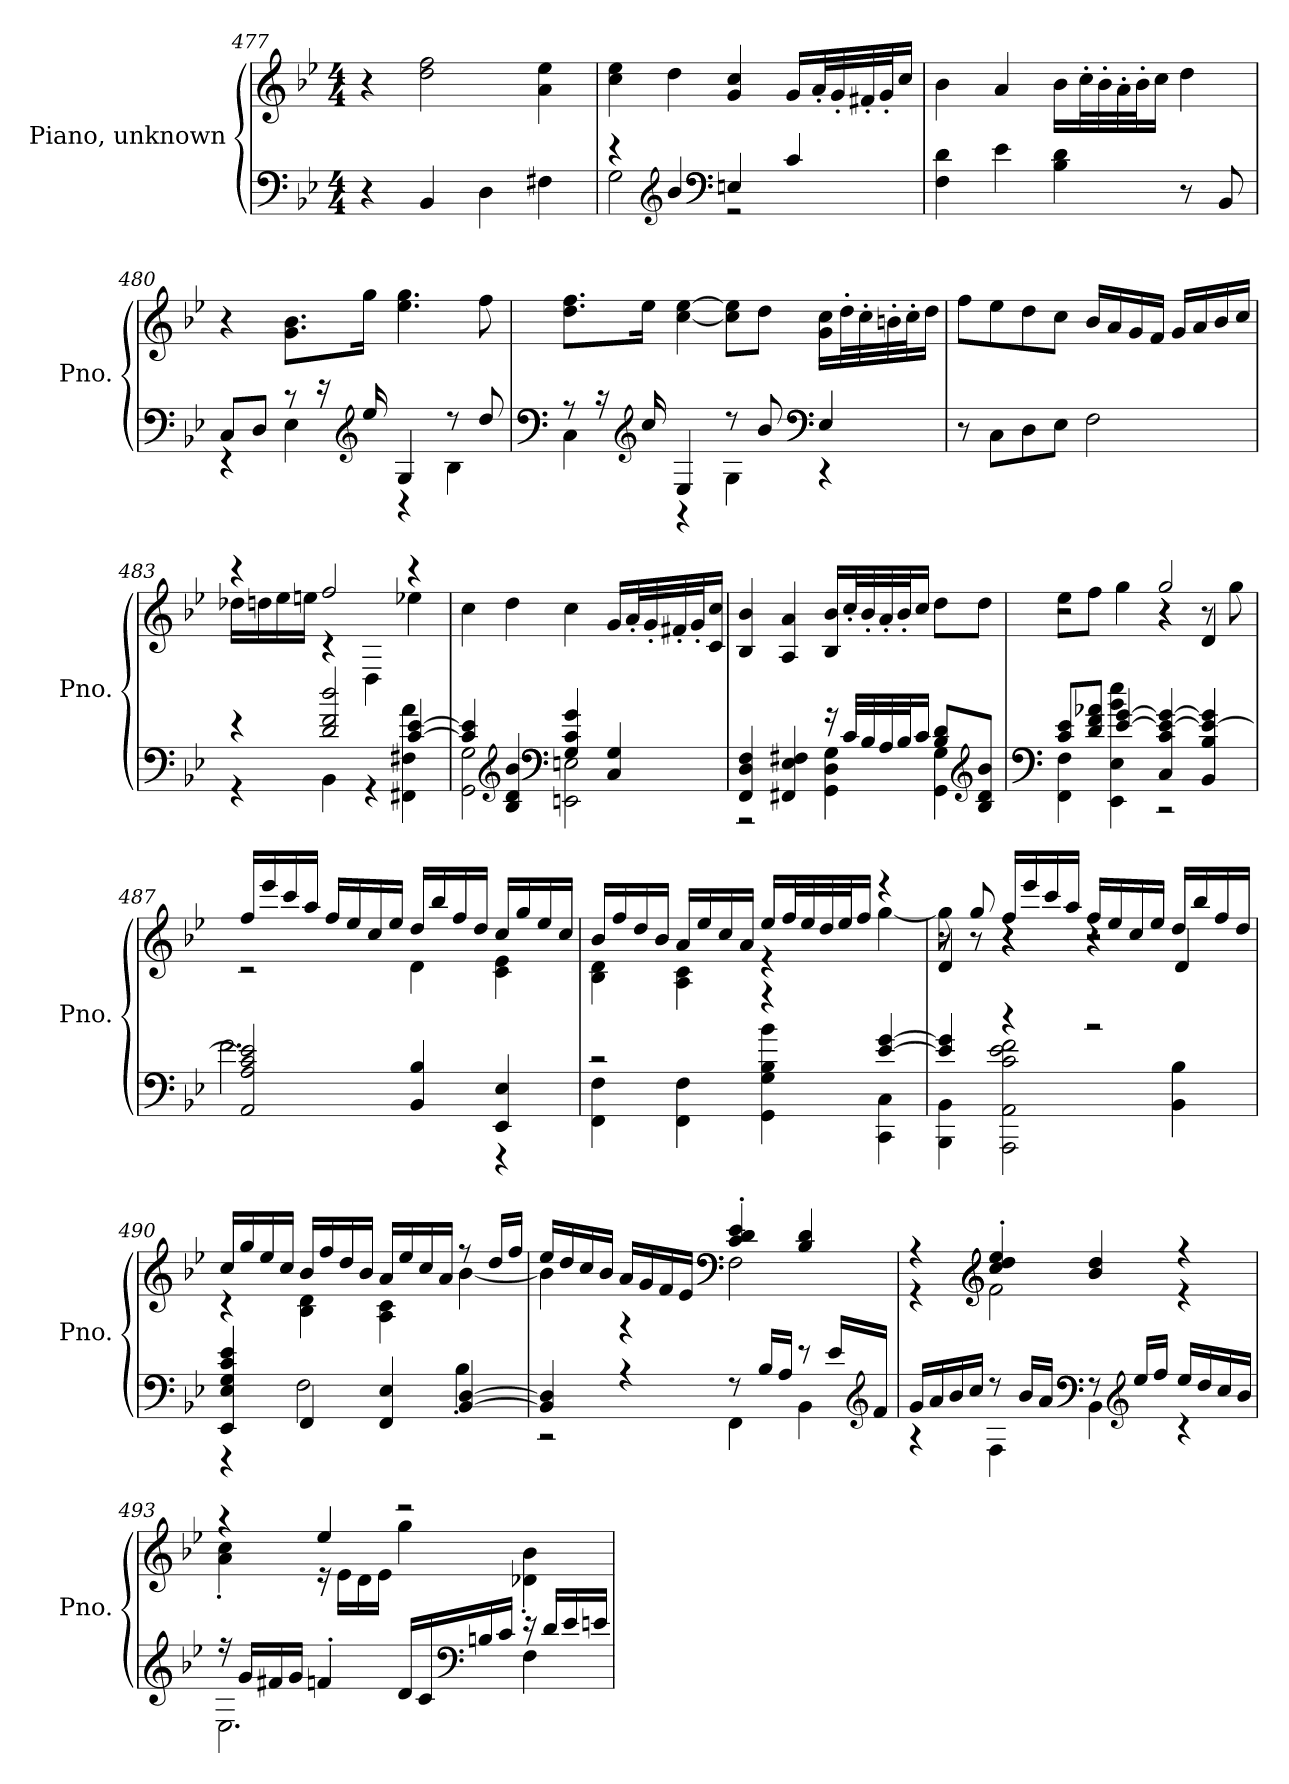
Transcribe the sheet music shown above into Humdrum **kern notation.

**kern	**kern
*part1	*part1
*staff2	*staff1
*I"Piano, unknown	*
*I'Pno.	*
!!LO:PB:g=z
*clefF4	*clefG2
*k[b-e-]	*k[b-e-]
*M4/4	*M4/4
=477	=477
4r	4r
4BB-/	2dd\ 2ff\
4D\	.
4F#X\	4a\ 4ee-\
=478	=478
*^	*
4r	2G\	4cc\ 4ee-\
*clefG2	*	*
4b-/	.	4dd\
*clefF4	*	*
4En/	2r	4g/ 4cc/
4c/	.	16g/LL
.	.	32a'/L
.	.	32g'/
.	.	32f#X'/
.	.	32g'/J
.	.	16cc/JJ
*v	*v	*
=479	=479
4F\ 4d\	4b-\
4e-\	4a/
4B-\ 4d\	16b-\LL
.	32cc'\L
.	32b-'\
.	32a'\
.	32b-'\J
.	16cc\JJ
8r	4dd\
8BB-/	.
=480	=480
*^	*
8C/L	4r	4r
8D/J	.	.
8r	4E-\	8.g\ 8.b-\L
16r	.	.
*clefG2	*	*
16ee-/	.	16gg\Jk
4G/	4r	4.ee-\ 4.gg\
8r	4B-\	.
8dd/	.	8ff\
!!LO:LB:g=z
=481	=481	=481
*clefF4	*	*
8r	4C\	8.dd\ 8.ff\L
16r	.	.
*clefG2	*	*
16cc/	.	16ee-\Jk
4E-/	4r	[4cc\ [4ee-\
8r	4G\	8cc\] 8ee-\]L
8b-/	.	8dd\J
*clefF4	*	*
4E-/	4r	16g\ 16cc\LL
.	.	32dd'\L
.	.	32cc'\
.	.	32bn'\
.	.	32cc'\J
.	.	16dd\JJ
*v	*v	*
=482	=482
8r	8ff\L
8C\L	8ee-\
8D\	8dd\
8E-\J	8cc\J
2F\	16b-/LL
.	16a/
.	16g/
.	16f/JJ
.	16g/LL
.	16a/
.	16b-/
.	16cc/JJ
=483	=483
*^	*^
4r	4r	4r	16dd-X\LL
.	.	.	16ddn\
.	.	.	16ee-\
.	.	.	16een\JJ
2d/ 2f/ 2dd/	4BB-\	2ff/	4r
.	4r	.	4D\
[4c/ [4e-/	4FF#X\ 4F#X\ 4a\	4r	4ee-X\
*	*	*v	*v
!!LO:LB:g=z
=484	=484	=484
4c/] 4e-/]	2GG\ 2G\	4cc\
*clefG2	*	*
4B-/ 4d/ 4b-/	.	4dd\
*clefF4	*	*
4G/ 4c/ 4g/	2EEn\ 2En\	4cc\
4C/ 4G/	.	16g/LL
.	.	32a'/L
.	.	32g'/
.	.	32f#X'/
.	.	32g'/J
.	.	16c/ 16cc/JJ
=485	=485	=485
4FF/ 4D/ 4F/	2r	4B-/ 4b-/
4FF#X/ 4E-/ 4F#X/	.	4A/ 4a/
16r	4GG\ 4D\ 4G\	16B-/ 16b-/LL
32c/LLL	.	32cc'/L
32B-/	.	32b-'/
32A/	.	32a'/
32B-/J	.	32b-'/J
16c/JJ	.	16cc/JJ
8B-/ 8d/L	4GG\ 4G\	8dd\L
*clefG2	*	*
8B-/ 8d/ 8b-/J	.	8dd\J
=486	=486	=486
*clefF4	*	*
*	*	*^
*	*	*	*^
8c/ 8e-/L	4FF\ 4F\	2r	8ee-\L	2r
8d/ 8f/ 8a-X/J	.	.	8ff\J	.
[4e-/ [4g/	4EE-\ 4E-\ 4b-\ 4ee-\	.	4gg\	.
4C/ 4c/ 4e-/_ 4g/_	2r	2gg/	4r	4r
4BB-/ 4B-/ 4e-/_ 4g/]	.	.	8r	4d/
.	.	.	8gg\	.
*	*	*	*v	*v
!!LO:LB:g=z
=487	=487	=487	=487
2AA/ 2A/ 2c/ 2e-/]	2.f\	16ff/LL	2r
.	.	16eee-/	.
.	.	16ccc/	.
.	.	16aa/JJ	.
.	.	16ff/LL	.
.	.	16ee-/	.
.	.	16cc/	.
.	.	16ee-/JJ	.
4BB-/ 4B-/	.	16dd/LL	4d\
.	.	16bb-/	.
.	.	16ff/	.
.	.	16dd/JJ	.
4EE-/ 4E-/	4r	16cc/LL	4c\ 4e-\
.	.	16gg/	.
.	.	16ee-/	.
.	.	16cc/JJ	.
=488	=488	=488	=488
2r	4FF\ 4F\	16b-/LL	4B-\ 4d\
.	.	16ff/	.
.	.	16dd/	.
.	.	16b-/JJ	.
.	4FF\ 4F\	16a/LL	4A\ 4c\
.	.	16ee-/	.
.	.	16cc/	.
.	.	16a/JJ	.
4r	4GG\ 4G\ 4B-\ 4b-\	16ee-/LL	4r
.	.	32ff/L	.
.	.	32ee-/	.
.	.	32dd/	.
.	.	32ee-/J	.
.	.	16ff/JJ	.
[4e-/ [4g/	4CC\ 4C\	4r	[4gg\
!!LO:LB:g=z
=489	=489	=489	=489
*	*	*	*^
4e-/] 4g/]	4BBB-\ 4BB-\	8r	8gg\]	4d/
.	.	8gg/	8r	.
4r	2AAA\ 2AA\ 2c\ 2e-\ 2f\	16ff/LL	4r	4r
.	.	16eee-/	.	.
.	.	16ccc/	.	.
.	.	16aa/JJ	.	.
2r	.	16ff/LL	2r	4r
.	.	16ee-/	.	.
.	.	16cc/	.	.
.	.	16ee-/JJ	.	.
.	4BB-\ 4B-\	16dd/LL	.	4d/
.	.	16bb-/	.	.
.	.	16ff/	.	.
.	.	16dd/JJ	.	.
*	*	*	*v	*v
=490	=490	=490	=490
4EE-/ 4E-/ 4G/ 4c/ 4e-/	4r	16cc/LL	4r
.	.	16gg/	.
.	.	16ee-/	.
.	.	16cc/JJ	.
4FF/	2F\	16b-/LL	4B-\ 4d\
.	.	16ff/	.
.	.	16dd/	.
.	.	16b-/JJ	.
4FF/ 4E-/	.	16a/LL	4A\ 4c\
.	.	16ee-/	.
.	.	16cc/	.
.	.	16a/JJ	.
[4BB-/ [4D/	4B-'\	8r	[4b-\
.	.	16dd/LL	.
.	.	16ff/JJ	.
!!LO:LB:g=z	!!
=491	=491	=491	=491
4BB-/] 4D/]	2r	16ee-/LL	4b-\]
.	.	16dd/	.
.	.	16cc/	.
.	.	16b-/JJ	.
4r	.	16a/LL	4r
.	.	16g/	.
.	.	16f/	.
.	.	16e-/JJ	.
*	*	*clefF4	*
8r	4FF\	4c/' 4d/' 4e-/'	2F\
16B-/LL	.	.	.
16A/JJ	.	.	.
8r	4BB-\	4B-/ 4d/	.
16e-/LL	.	.	.
*clefG2	*	*	*
16f/JJ	.	.	.
=492	=492	=492	=492
16g/LL	4r	4r	4r
16a/	.	.	.
16b-/	.	.	.
16cc/JJ	.	.	.
*	*	*clefG2	*
8r	4F\	4cc/' 4dd/' 4ee-/'	2f\
16b-/LL	.	.	.
16a/JJ	.	.	.
*clefF4	*	*	*
8r	4BB-\	4b-/ 4dd/	.
*clefG2	*	*	*
16ee-/LL	.	.	.
16ff/JJ	.	.	.
16ee-/LL	4r	4r	4r
16dd/	.	.	.
16cc/	.	.	.
16b-/JJ	.	.	.
!!LO:PB:g=z	!!
=493	=493	=493	=493
16r	2.E-\	4r	4a\' 4cc\'
16g/LL	.	.	.
16f#X/	.	.	.
16g/JJ	.	.	.
4fn'/	.	4ee-/	16r
.	.	.	16e-\LL
.	.	.	16d\
.	.	.	16e-\JJ
16d/LL	.	2r	4gg\
16c/	.	.	.
*clefF4	*	*	*
16Bn/	.	.	.
16c/JJ	.	.	.
16r	4F\	.	4d-X\' 4b-\'
16d/LL	.	.	.
16e-/	.	.	.
16en/JJ	.	.	.
*v	*v	*	*
*	*v	*v
=	=
*-	*-
